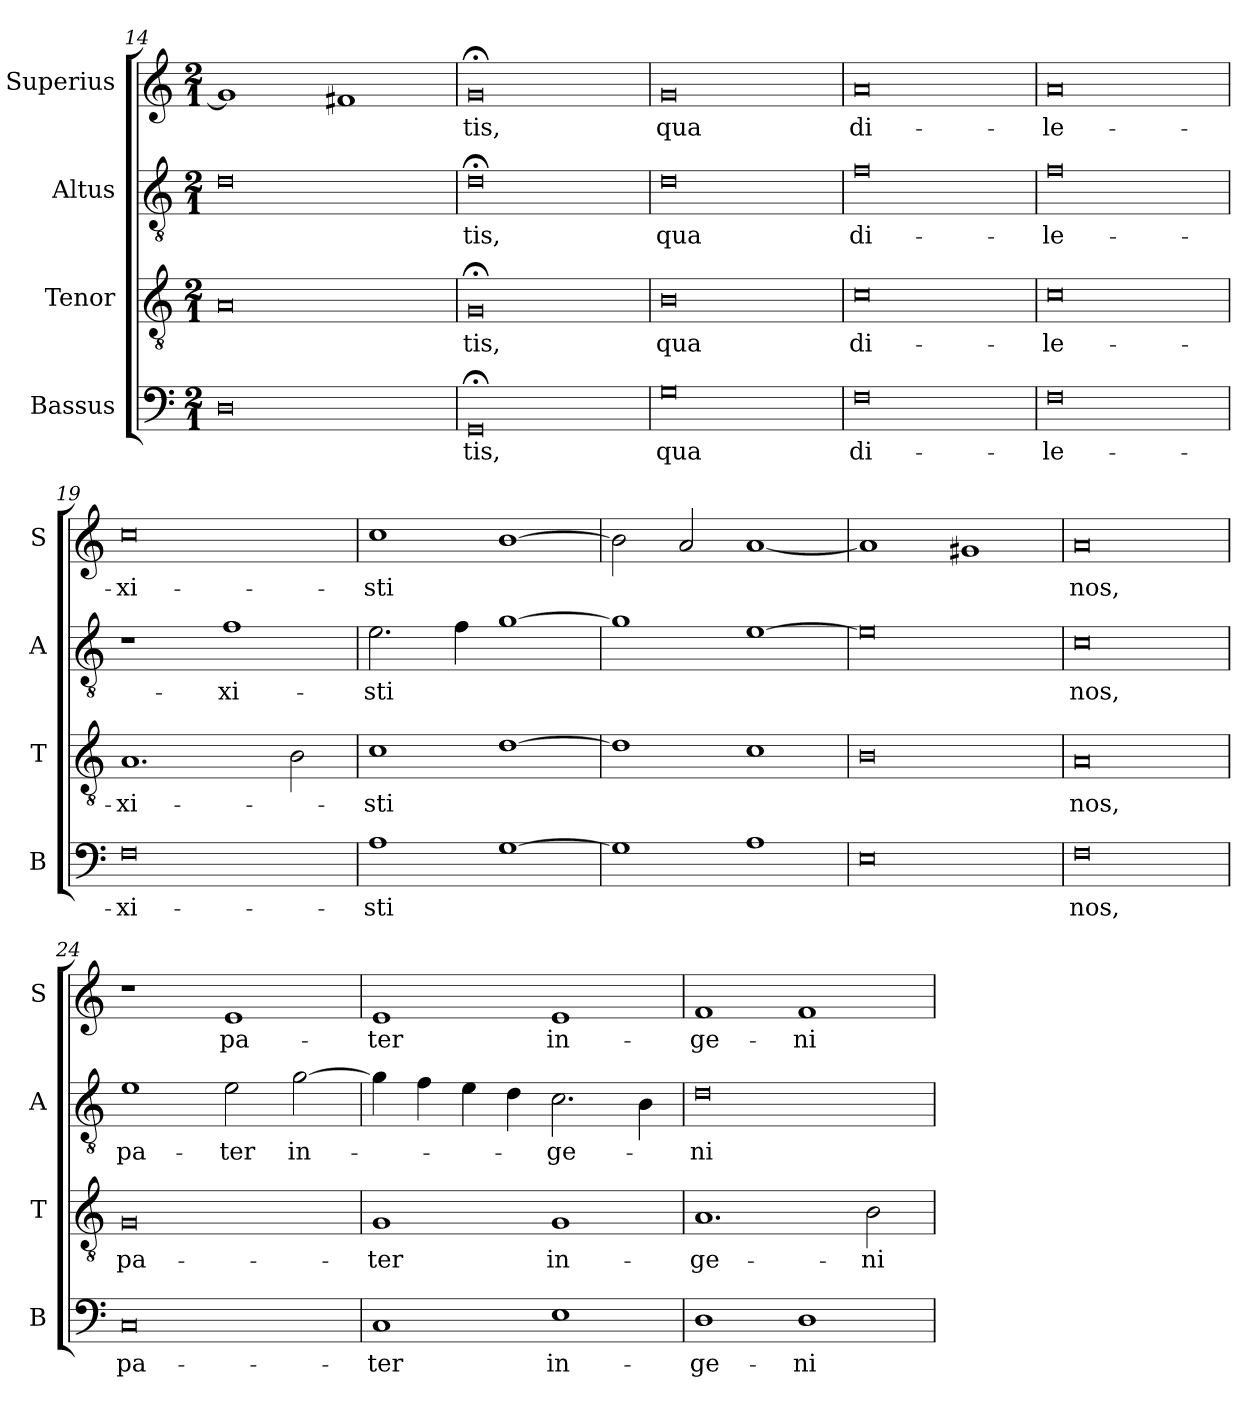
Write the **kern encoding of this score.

**kern	**text	**kern	**text	**kern	**text	**kern	**text
*part4	*part4	*part3	*part3	*part2	*part2	*part1	*part1
*staff4	*staff4	*staff3	*staff3	*staff2	*staff2	*staff1	*staff1
*I"Bassus	*	*I"Tenor	*	*I"Altus	*	*I"Superius	*
*I'B	*	*I'T	*	*I'A	*	*I'S	*
*clefF4	*	*clefGv2	*	*clefGv2	*	*clefG2	*
*k[]	*	*k[]	*	*k[]	*	*k[]	*
*M2/1	*	*M2/1	*	*M2/1	*	*M2/1	*
=14	=14	=14	=14	=14	=14	=14	=14
0D	.	0A	.	0d	.	1g]	.
.	.	.	.	.	.	1f#X	.
=15	=15	=15	=15	=15	=15	=15	=15
0GG;<	-tis,	0G;<	-tis,	0d;<	-tis,	0g;<	-tis,
=16	=16	=16	=16	=16	=16	=16	=16
!	!LO:LY:i	!	!LO:LY:i	!	!LO:LY:i	!	!
0G	qua	0B	qua	0d	qua	0g	qua
=17	=17	=17	=17	=17	=17	=17	=17
!	!LO:LY:i	!	!LO:LY:i	!	!LO:LY:i	!	!
0F	di-	0c	di-	0f	di-	0a	di-
=18	=18	=18	=18	=18	=18	=18	=18
!	!LO:LY:i	!	!LO:LY:i	!	!LO:LY:i	!	!
0F	-le-	0c	-le-	0f	-le-	0a	-le-
=19	=19	=19	=19	=19	=19	=19	=19
!	!LO:LY:i	!	!LO:LY:i	!	!	!	!
0F	-xi-	1.A	-xi-	1r	.	0cc	-xi-
!	!	!	!	!	!LO:LY:i	!	!
.	.	.	.	1f	-xi-	.	.
.	.	2B	.	.	.	.	.
=20	=20	=20	=20	=20	=20	=20	=20
!	!LO:LY:i	!	!LO:LY:i	!	!LO:LY:i	!	!
1A	-sti	1c	-sti	2.e	-sti	1cc	-sti
.	.	.	.	4f	.	.	.
[1G	.	[1d	.	[1g	.	[1b	.
=21	=21	=21	=21	=21	=21	=21	=21
1G]	.	1d]	.	1g]	.	2b]	.
.	.	.	.	.	.	2a	.
1A	.	1c	.	[1e	.	[1a	.
=22	=22	=22	=22	=22	=22	=22	=22
0E	.	0B	.	0e]	.	1a]	.
.	.	.	.	.	.	1g#X	.
=23	=23	=23	=23	=23	=23	=23	=23
!	!LO:LY:i	!	!LO:LY:i	!	!LO:LY:i	!	!
0F	nos,	0A	nos,	0c	nos,	0a	nos,
=24	=24	=24	=24	=24	=24	=24	=24
!	!LO:LY:i	!	!LO:LY:i	!	!LO:LY:i	!	!
0C	pa-	0G	pa-	1e	pa-	1r	.
!	!	!	!	!	!LO:LY:i	!	!
.	.	.	.	2e	-ter	1e	pa-
!	!	!	!	!	!LO:LY:i	!	!
.	.	.	.	[2g	in-	.	.
=25	=25	=25	=25	=25	=25	=25	=25
!	!LO:LY:i	!	!LO:LY:i	!	!	!	!
1C	-ter	1G	-ter	4g]	.	1e	-ter
.	.	.	.	4f	.	.	.
.	.	.	.	4e	.	.	.
.	.	.	.	4d	.	.	.
!	!LO:LY:i	!	!LO:LY:i	!	!LO:LY:i	!	!
1E	in-	1G	in-	2.c	-ge-	1e	in-
.	.	.	.	4B	.	.	.
=26	=26	=26	=26	=26	=26	=26	=26
!	!LO:LY:i	!	!LO:LY:i	!	!LO:LY:i	!	!
1D	-ge-	1.A	-ge-	0d	-ni-	1f	-ge-
!	!LO:LY:i	!	!	!	!	!	!
1D	-ni-	.	.	.	.	1f	-ni-
!	!	!	!LO:LY:i	!	!	!	!
.	.	2B	-ni-	.	.	.	.
=	=	=	=	=	=	=	=
*-	*-	*-	*-	*-	*-	*-	*-
